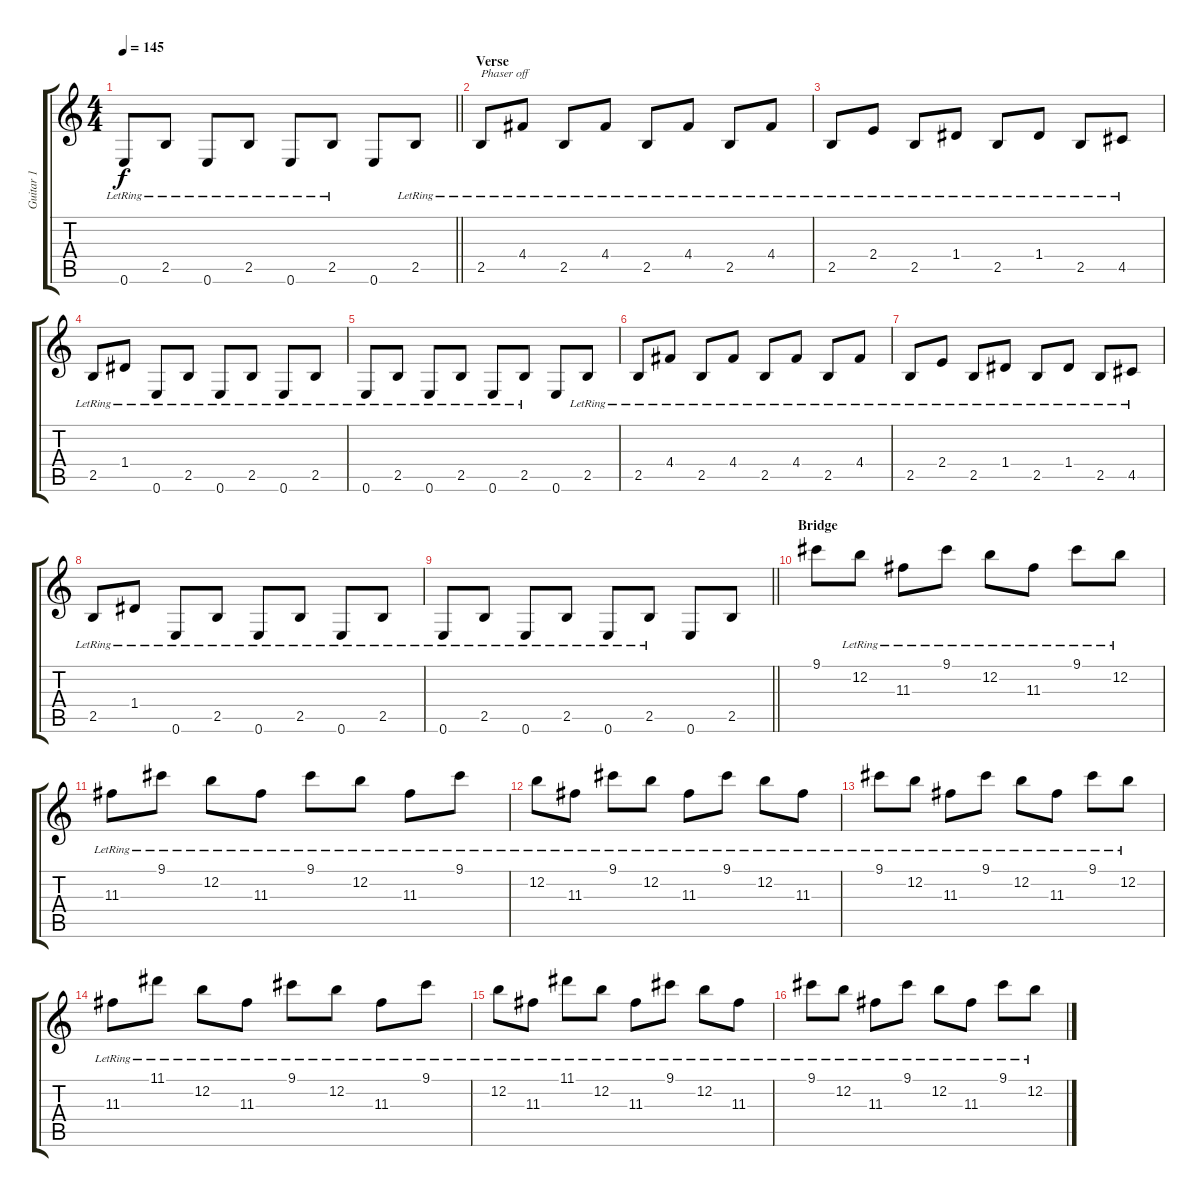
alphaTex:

\track ("Guitar 1" "Guitar 1") {instrument electricguitarjazz}
\staff {score tabs}
\tuning (E4 B3 G3 D3 A2 E2) {hide}
\ts (4 4)
\tempo 145
\clef g2
\barLineRight lightlight
\ks c
0.6{lr}.8{dy f} 2.5{lr}.8 0.6{lr}.8 2.5{lr}.8 0.6{lr}.8 2.5{lr}.8 0.6.8 2.5{lr}.8 |
\section ("" "Verse")
2.5{lr}.8{txt "Phaser off" volume 12 instrument electricguitarjazz} 4.4{lr}.8 2.5{lr}.8 4.4{lr}.8 2.5{lr}.8 4.4{lr}.8 2.5{lr}.8 4.4{lr}.8 |
2.5{lr}.8 2.4{lr}.8 2.5{lr}.8 1.4{lr}.8 2.5{lr}.8 1.4{lr}.8 2.5{lr}.8 4.5{lr}.8 |
2.5{lr}.8 1.4{lr}.8 0.6{lr}.8 2.5{lr}.8 0.6{lr}.8 2.5{lr}.8 0.6{lr}.8 2.5{lr}.8 |
0.6{lr}.8 2.5{lr}.8 0.6{lr}.8 2.5{lr}.8 0.6{lr}.8 2.5{lr}.8 0.6.8 2.5{lr}.8 |
2.5{lr}.8 4.4{lr}.8 2.5{lr}.8 4.4{lr}.8 2.5{lr}.8 4.4{lr}.8 2.5{lr}.8 4.4{lr}.8 |
2.5{lr}.8 2.4{lr}.8 2.5{lr}.8 1.4{lr}.8 2.5{lr}.8 1.4{lr}.8 2.5{lr}.8 4.5{lr}.8 |
2.5{lr}.8 1.4{lr}.8 0.6{lr}.8 2.5{lr}.8 0.6{lr}.8 2.5{lr}.8 0.6{lr}.8 2.5{lr}.8 |
\barLineRight lightlight
0.6{lr}.8 2.5{lr}.8 0.6{lr}.8 2.5{lr}.8 0.6{lr}.8 2.5{lr}.8 0.6.8 2.5.8 |
\section ("" "Bridge")
9.1.8{volume 13} 12.2{lr}.8 11.3{lr}.8 9.1{lr}.8 12.2{lr}.8 11.3{lr}.8 9.1{lr}.8 12.2{lr}.8 |
11.3{lr}.8 9.1{lr}.8 12.2{lr}.8 11.3{lr}.8 9.1{lr}.8 12.2{lr}.8 11.3{lr}.8 9.1{lr}.8 |
12.2{lr}.8 11.3{lr}.8 9.1{lr}.8 12.2{lr}.8 11.3{lr}.8 9.1{lr}.8 12.2{lr}.8 11.3{lr}.8 |
9.1{lr}.8 12.2{lr}.8 11.3{lr}.8 9.1{lr}.8 12.2{lr}.8 11.3{lr}.8 9.1{lr}.8 12.2{lr}.8 |
11.3{lr}.8 11.1{lr}.8 12.2{lr}.8 11.3{lr}.8 9.1{lr}.8 12.2{lr}.8 11.3{lr}.8 9.1{lr}.8 |
12.2{lr}.8 11.3{lr}.8 11.1{lr}.8 12.2{lr}.8 11.3{lr}.8 9.1{lr}.8 12.2{lr}.8 11.3{lr}.8 |
9.1{lr}.8 12.2{lr}.8 11.3{lr}.8 9.1{lr}.8 12.2{lr}.8 11.3{lr}.8 9.1{lr}.8 12.2{lr}.8
